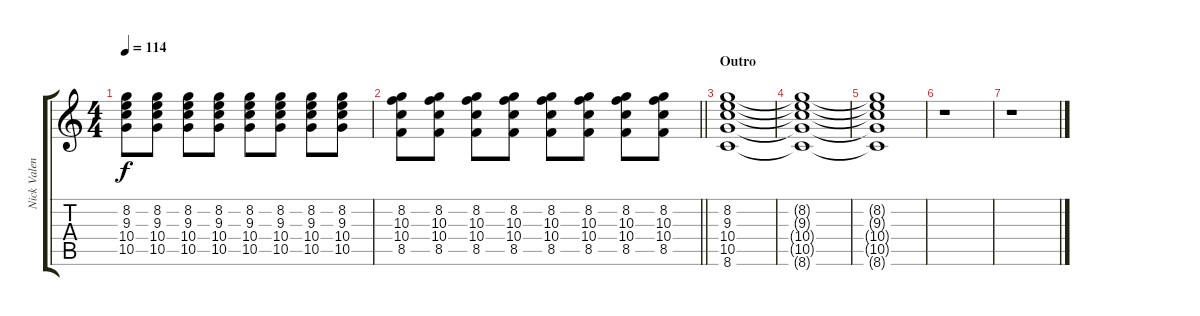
\track ("Nick Valensi" "Nick Valen") {instrument distortionguitar}
\staff {score tabs}
\tuning (E4 B3 G3 D3 A2 E2) {hide}
\ts (4 4)
\tempo 114
\clef g2
\ks c
(8.2 9.3 10.4 10.5).8{dy f} (8.2 9.3 10.4 10.5).8 (8.2 9.3 10.4 10.5).8 (8.2 9.3 10.4 10.5).8 (8.2 9.3 10.4 10.5).8 (8.2 9.3 10.4 10.5).8 (8.2 9.3 10.4 10.5).8 (8.2 9.3 10.4 10.5).8 |
\barLineRight lightlight
(8.2 10.3 10.4 8.5).8 (8.2 10.3 10.4 8.5).8 (8.2 10.3 10.4 8.5).8 (8.2 10.3 10.4 8.5).8 (8.2 10.3 10.4 8.5).8 (8.2 10.3 10.4 8.5).8 (8.2 10.3 10.4 8.5).8 (8.2 10.3 10.4 8.5).8 |
\section ("" "Outro")
(8.2 9.3 10.4 10.5 8.6).1 |
(8.2{t} 9.3{t} 10.4{t} 10.5{t} 8.6{t}).1 |
(8.2{t} 9.3{t} 10.4{t} 10.5{t} 8.6{t}).1 |
r.1 |
r.1
